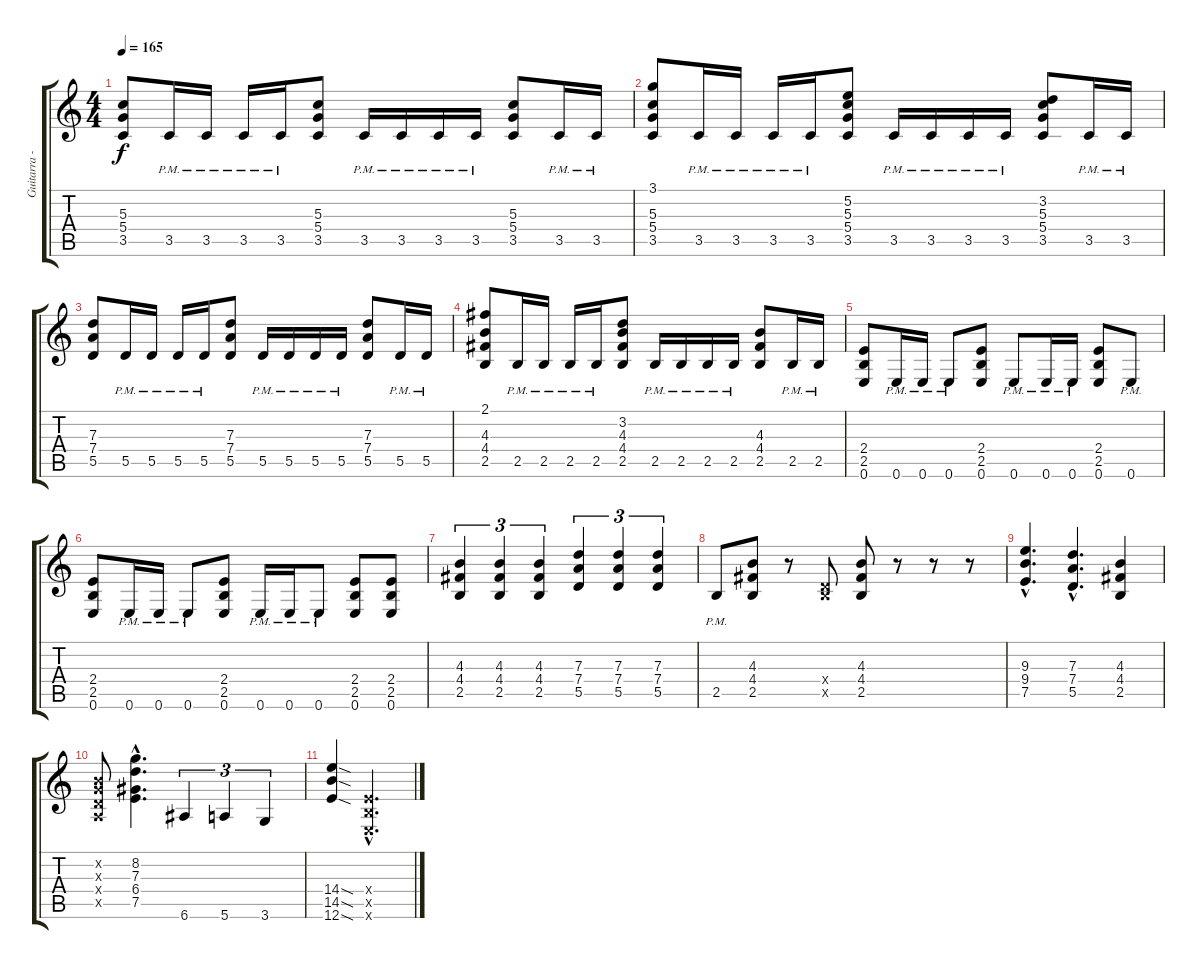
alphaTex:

\track ("Guitarra - Guitar" "Guitarra -") {instrument distortionguitar}
\staff {score tabs}
\tuning (E4 B3 G3 D3 A2 E2) {hide}
\ts (4 4)
\tempo 165
\clef g2
\ks c
(5.3 5.4 3.5).8{dy f} 3.5{pm}.16 3.5{pm}.16 3.5{pm}.16 3.5{pm}.16 (5.3 5.4 3.5).8 3.5{pm}.16 3.5{pm}.16 3.5{pm}.16 3.5{pm}.16 (5.3 5.4 3.5).8 3.5{pm}.16 3.5{pm}.16 |
(3.1 5.3 5.4 3.5).8 3.5{pm}.16 3.5{pm}.16 3.5{pm}.16 3.5{pm}.16 (5.2 5.3 5.4 3.5).8 3.5{pm}.16 3.5{pm}.16 3.5{pm}.16 3.5{pm}.16 (3.2 5.3 5.4 3.5).8 3.5{pm}.16 3.5{pm}.16 |
(7.3 7.4 5.5).8 5.5{pm}.16 5.5{pm}.16 5.5{pm}.16 5.5{pm}.16 (7.3 7.4 5.5).8 5.5{pm}.16 5.5{pm}.16 5.5{pm}.16 5.5{pm}.16 (7.3 7.4 5.5).8 5.5{pm}.16 5.5{pm}.16 |
(2.1 4.3 4.4 2.5).8 2.5{pm}.16 2.5{pm}.16 2.5{pm}.16 2.5{pm}.16 (3.2 4.3 4.4 2.5).8 2.5{pm}.16 2.5{pm}.16 2.5{pm}.16 2.5{pm}.16 (4.3 4.4 2.5).8 2.5{pm}.16 2.5{pm}.16 |
(2.4 2.5 0.6).8 0.6{pm}.16 0.6{pm}.16 0.6{pm}.8 (2.4 2.5 0.6).8 0.6{pm}.8 0.6{pm}.16 0.6{pm}.16 (2.4 2.5 0.6).8 0.6{pm}.8 |
(2.4 2.5 0.6).8 0.6{pm}.16 0.6{pm}.16 0.6{pm}.8 (2.4 2.5 0.6).8 0.6{pm}.16 0.6{pm}.16 0.6{pm}.8 (2.4 2.5 0.6).8 (2.4 2.5 0.6).8 |
(4.3 4.4 2.5).4{tu (3 2)} (4.3 4.4 2.5).4{tu (3 2)} (4.3 4.4 2.5).4{tu (3 2)} (7.3 7.4 5.5).4{tu (3 2)} (7.3 7.4 5.5).4{tu (3 2)} (7.3 7.4 5.5).4{tu (3 2)} |
2.5{pm}.8 (4.3 4.4 2.5).8 r.8 (0.4{x} 2.5{x}).8 (4.3 4.4 2.5).8 r.8 r.8 r.8 |
(9.3{hac} 9.4{hac} 7.5{hac}).4{d} (7.3{hac} 7.4{hac} 5.5{hac}).4{d} (4.3 4.4 2.5).4 |
(0.2{x} 0.3{x} 0.4{x} 0.5{x}).8 (8.2{hac} 7.3{hac} 6.4{hac} 7.5{hac}).4{d} 6.6.4{tu (3 2)} 5.6.4{tu (3 2)} 3.6.4{tu (3 2)} |
(14.4{sod} 14.5{sod} 12.6{sod}).4 (2.4{hac x} 2.5{hac x} 0.6{hac x}).2{d}
